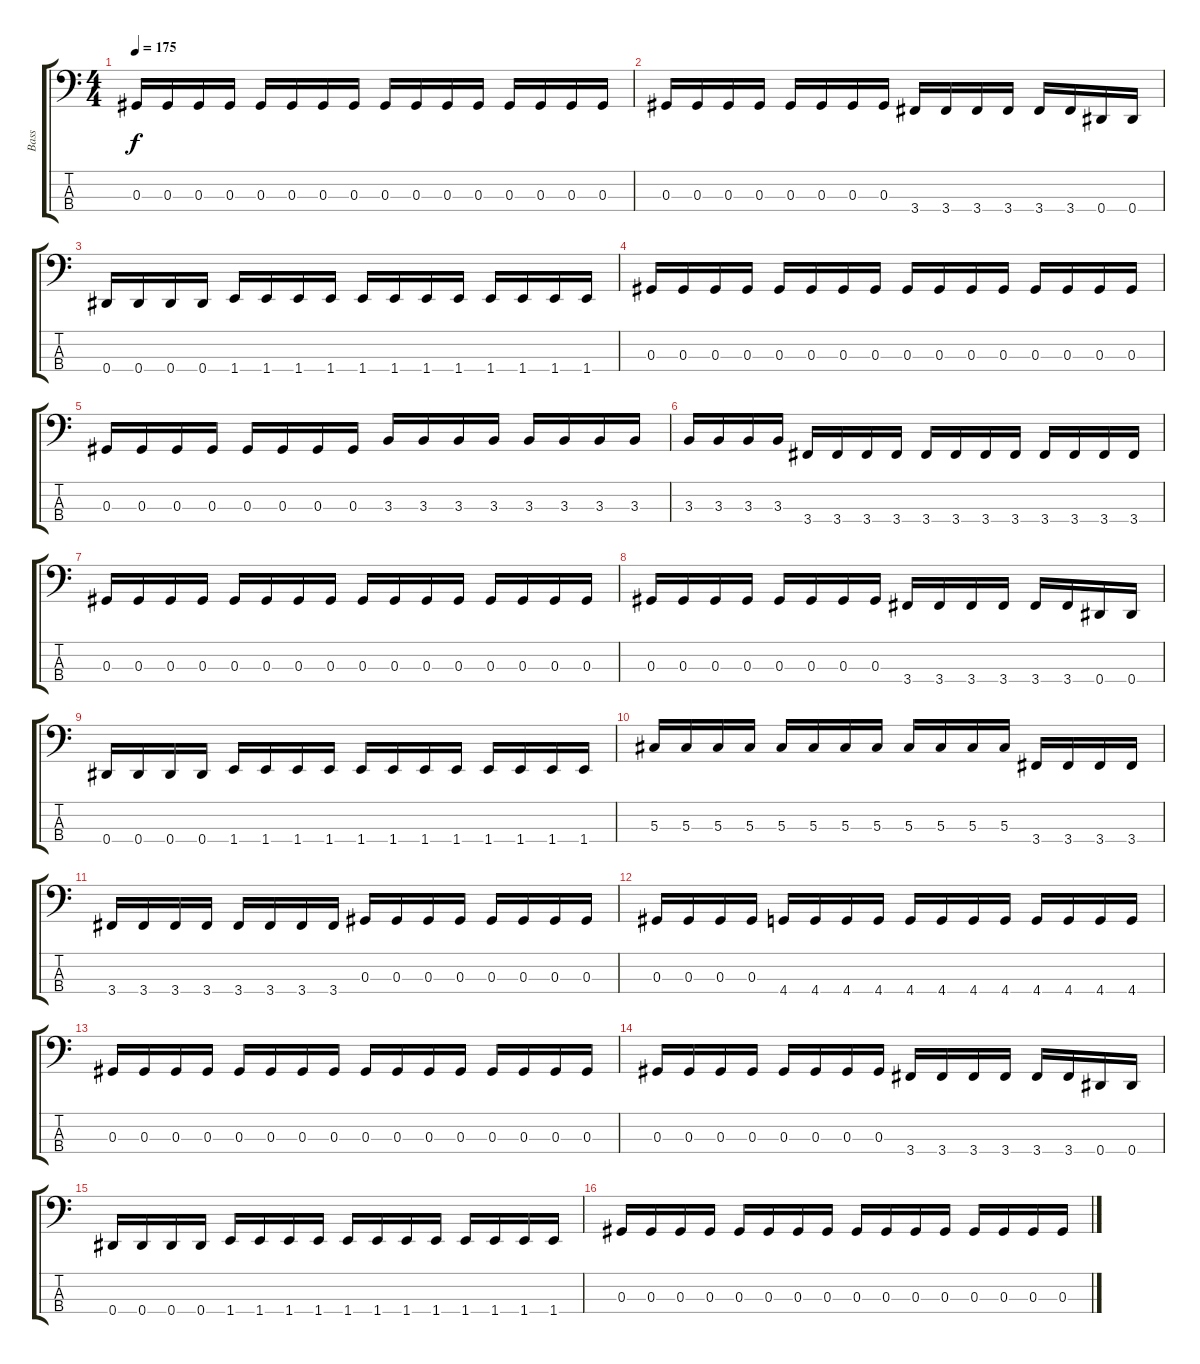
\track ("Bass" "Bass") {instrument electricbasspick}
\staff {score tabs}
\tuning (Gb2 Db2 Ab1 Eb1) {hide}
\ts (4 4)
\tempo 175
\clef f4
\ks c
0.3.16{dy f} 0.3.16 0.3.16 0.3.16 0.3.16 0.3.16 0.3.16 0.3.16 0.3.16 0.3.16 0.3.16 0.3.16 0.3.16 0.3.16 0.3.16 0.3.16 |
0.3.16 0.3.16 0.3.16 0.3.16 0.3.16 0.3.16 0.3.16 0.3.16 3.4.16 3.4.16 3.4.16 3.4.16 3.4.16 3.4.16 0.4.16 0.4.16 |
0.4.16 0.4.16 0.4.16 0.4.16 1.4.16 1.4.16 1.4.16 1.4.16 1.4.16 1.4.16 1.4.16 1.4.16 1.4.16 1.4.16 1.4.16 1.4.16 |
0.3.16 0.3.16 0.3.16 0.3.16 0.3.16 0.3.16 0.3.16 0.3.16 0.3.16 0.3.16 0.3.16 0.3.16 0.3.16 0.3.16 0.3.16 0.3.16 |
0.3.16 0.3.16 0.3.16 0.3.16 0.3.16 0.3.16 0.3.16 0.3.16 3.3.16 3.3.16 3.3.16 3.3.16 3.3.16 3.3.16 3.3.16 3.3.16 |
3.3.16 3.3.16 3.3.16 3.3.16 3.4.16 3.4.16 3.4.16 3.4.16 3.4.16 3.4.16 3.4.16 3.4.16 3.4.16 3.4.16 3.4.16 3.4.16 |
0.3.16 0.3.16 0.3.16 0.3.16 0.3.16 0.3.16 0.3.16 0.3.16 0.3.16 0.3.16 0.3.16 0.3.16 0.3.16 0.3.16 0.3.16 0.3.16 |
0.3.16 0.3.16 0.3.16 0.3.16 0.3.16 0.3.16 0.3.16 0.3.16 3.4.16 3.4.16 3.4.16 3.4.16 3.4.16 3.4.16 0.4.16 0.4.16 |
0.4.16 0.4.16 0.4.16 0.4.16 1.4.16 1.4.16 1.4.16 1.4.16 1.4.16 1.4.16 1.4.16 1.4.16 1.4.16 1.4.16 1.4.16 1.4.16 |
5.3.16 5.3.16 5.3.16 5.3.16 5.3.16 5.3.16 5.3.16 5.3.16 5.3.16 5.3.16 5.3.16 5.3.16 3.4.16 3.4.16 3.4.16 3.4.16 |
3.4.16 3.4.16 3.4.16 3.4.16 3.4.16 3.4.16 3.4.16 3.4.16 0.3.16 0.3.16 0.3.16 0.3.16 0.3.16 0.3.16 0.3.16 0.3.16 |
0.3.16 0.3.16 0.3.16 0.3.16 4.4.16 4.4.16 4.4.16 4.4.16 4.4.16 4.4.16 4.4.16 4.4.16 4.4.16 4.4.16 4.4.16 4.4.16 |
0.3.16 0.3.16 0.3.16 0.3.16 0.3.16 0.3.16 0.3.16 0.3.16 0.3.16 0.3.16 0.3.16 0.3.16 0.3.16 0.3.16 0.3.16 0.3.16 |
0.3.16 0.3.16 0.3.16 0.3.16 0.3.16 0.3.16 0.3.16 0.3.16 3.4.16 3.4.16 3.4.16 3.4.16 3.4.16 3.4.16 0.4.16 0.4.16 |
0.4.16 0.4.16 0.4.16 0.4.16 1.4.16 1.4.16 1.4.16 1.4.16 1.4.16 1.4.16 1.4.16 1.4.16 1.4.16 1.4.16 1.4.16 1.4.16 |
0.3.16 0.3.16 0.3.16 0.3.16 0.3.16 0.3.16 0.3.16 0.3.16 0.3.16 0.3.16 0.3.16 0.3.16 0.3.16 0.3.16 0.3.16 0.3.16
